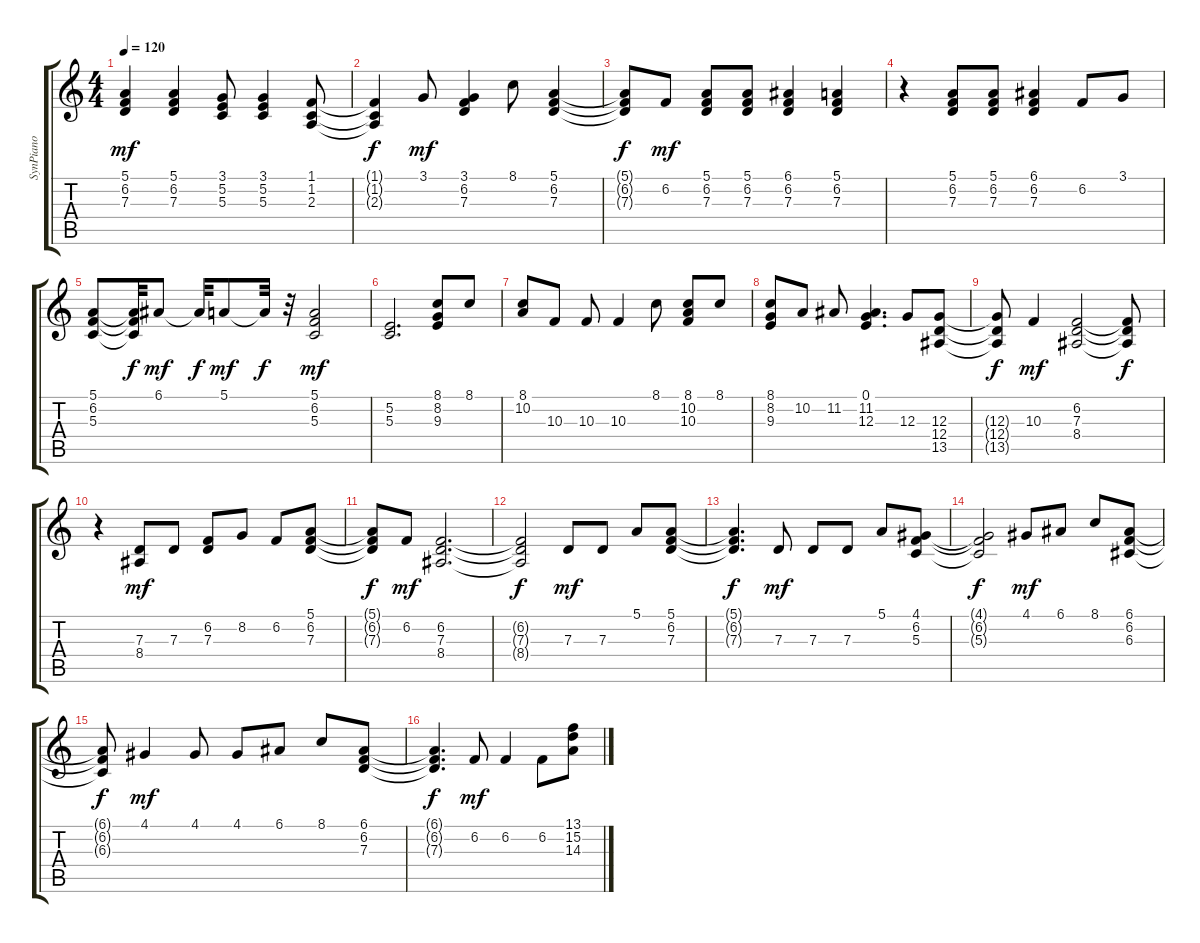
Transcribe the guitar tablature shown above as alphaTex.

\track ("SynPiano" "SynPiano") {solo instrument brightacousticpiano}
\staff {score tabs}
\tuning (E4 B3 G3 D3 A2 E2) {hide}
\ts (4 4)
\tempo 120
\clef g2
\ks c
(5.1 6.2 7.3).4{dy mf} (5.1 6.2 7.3).4 (3.1 5.2 5.3).8 (3.1 5.2 5.3).4 (1.1 1.2 2.3).8 |
(1.1{t} 1.2{t} 2.3{t}).4{dy f} 3.1.8{dy mf} (3.1 6.2 7.3).4 8.1.8 (5.1 6.2 7.3).4 |
(5.1{t} 6.2{t} 7.3{t}).8{dy f} 6.2.8{dy mf} (5.1 6.2 7.3).8 (5.1 6.2 7.3).8 (6.1 6.2 7.3).4 (5.1 6.2 7.3).4 |
r.4 (5.1 6.2 7.3).8 (5.1 6.2 7.3).8 (6.1 6.2 7.3).4 6.2.8 3.1.8 |
(5.1 6.2 5.3).8 (5.1{t} 6.2{t} 5.3{t}).32{dy f} 6.1.8{dy mf} 6.1{t}.32{dy f} 5.1.8{dy mf} 5.1{t}.32{dy f} r.32 (5.1 6.2 5.3).2{dy mf} |
(5.2 5.3).2{d} (8.1 8.2 9.3).8 8.1.8 |
(8.1 10.2).8 10.3.8 10.3.8 10.3.4 8.1.8 (8.1 10.2 10.3).8 8.1.8 |
(8.1 8.2 9.3).8 10.2.8 11.2.8 (0.1 11.2 12.3).4{d} 12.3.8 (12.3 12.4 13.5).8 |
(12.3{t} 12.4{t} 13.5{t}).8{dy f} 10.3.4{dy mf} (6.2 7.3 8.4).2 (6.2{t} 7.3{t} 8.4{t}).8{dy f} |
r.4 (7.3 8.4).8{dy mf} 7.3.8 (6.2 7.3).8 8.2.8 6.2.8 (5.1 6.2 7.3).8 |
(5.1{t} 6.2{t} 7.3{t}).8{dy f} 6.2.8{dy mf} (6.2 7.3 8.4).2{d} |
(6.2{t} 7.3{t} 8.4{t}).2{dy f} 7.3.8{dy mf} 7.3.8 5.1.8 (5.1 6.2 7.3).8 |
(5.1{t} 6.2{t} 7.3{t}).4{d dy f} 7.3.8{dy mf} 7.3.8 7.3.8 5.1.8 (4.1 6.2 5.3).8 |
(4.1{t} 6.2{t} 5.3{t}).2{dy f} 4.1.8{dy mf} 6.1.8 8.1.8 (6.1 6.2 6.3).8 |
(6.1{t} 6.2{t} 6.3{t}).8{dy f} 4.1.4{dy mf} 4.1.8 4.1.8 6.1.8 8.1.8 (6.1 6.2 7.3).8 |
(6.1{t} 6.2{t} 7.3{t}).4{d dy f} 6.2.8{dy mf} 6.2.4 6.2.8 (13.1 15.2 14.3).8
